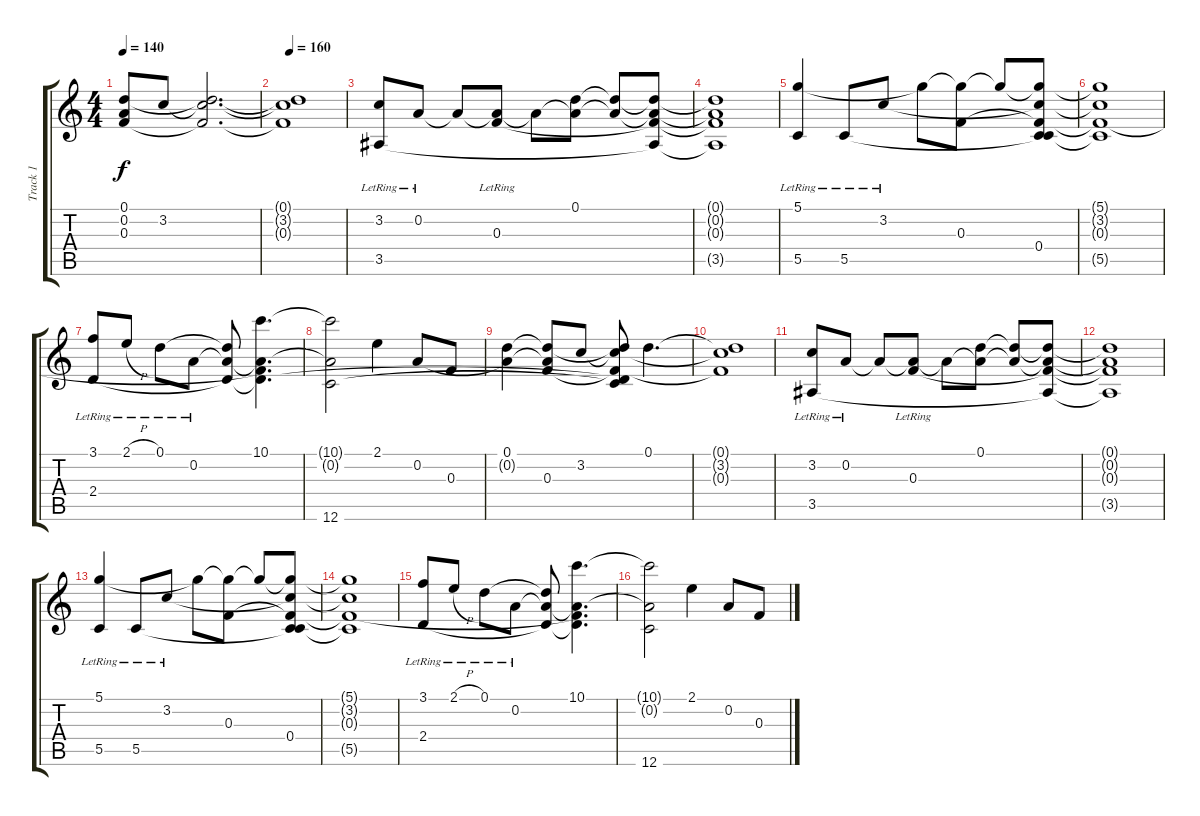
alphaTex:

\track ("Track 1" "Track 1") {instrument acousticguitarnylon}
\staff {score tabs}
\tuning (D4 A3 F3 C3 G2 C2) {hide}
\ts (4 4)
\tempo 140
\clef g2
\ks c
(0.1{t} 0.2{t} 0.3).8{dy f} 3.2.8 (0.1{t} 3.2{t} 0.3{t}).2{d} |
\tempo 160
(0.1{t} 3.2{t} 0.3{t}).1 |
(3.2{lr} 3.5{lr}).8 0.2{lr}.8 0.2{t}.8 (0.2{t} 0.3{lr}).8 0.2{t}.8 (0.1 0.2{t}).8 (0.1{t} 0.2{t}).8 (0.1{t} 0.2{t} 0.3{t} 3.5{t}).8 |
(0.1{t} 0.2{t} 0.3{t} 3.5{t}).1 |
(5.1{lr} 5.5{lr}).4 5.5{lr}.8 3.2{lr}.8 5.1{t}.8 (5.1{t} 0.3).8 5.1{t}.8 (5.1{t} 3.2{t} 0.3{t} 0.4 5.5{t}).8 |
(5.1{t} 3.2{t} 0.3{t} 5.5{t}).1 |
(3.1{lr} 2.4{lr}).8 2.1{h lr}.8 0.1{lr}.8 0.2{lr}.8 (0.1{t} 0.2{t} 2.4{t}).8 (10.1 0.2{t} 0.3{t} 2.4{t}).4{d} |
(10.1{t} 0.2{t} 12.6).2 2.1.4 0.2.8 0.3.8 |
(0.1 0.2{t}).4 (0.1{t} 0.2{t} 0.3).8 3.2.8 (0.1{t} 3.2{t} 0.3{t} 2.4{t} 12.6{t}).8 0.1.4{d} |
(0.1{t} 3.2{t} 0.3{t}).1 |
(3.2{lr} 3.5{lr}).8 0.2{lr}.8 0.2{t}.8 (0.2{t} 0.3{lr}).8 0.2{t}.8 (0.1 0.2{t}).8 (0.1{t} 0.2{t}).8 (0.1{t} 0.2{t} 0.3{t} 3.5{t}).8 |
(0.1{t} 0.2{t} 0.3{t} 3.5{t}).1 |
(5.1{lr} 5.5{lr}).4 5.5{lr}.8 3.2{lr}.8 5.1{t}.8 (5.1{t} 0.3).8 5.1{t}.8 (5.1{t} 3.2{t} 0.3{t} 0.4 5.5{t}).8 |
(5.1{t} 3.2{t} 0.3{t} 5.5{t}).1 |
(3.1{lr} 2.4{lr}).8 2.1{h lr}.8 0.1{lr}.8 0.2{lr}.8 (0.1{t} 0.2{t} 2.4{t}).8 (10.1 0.2{t} 0.3{t} 2.4{t}).4{d} |
(10.1{t} 0.2{t} 12.6).2 2.1.4 0.2.8 0.3.8
